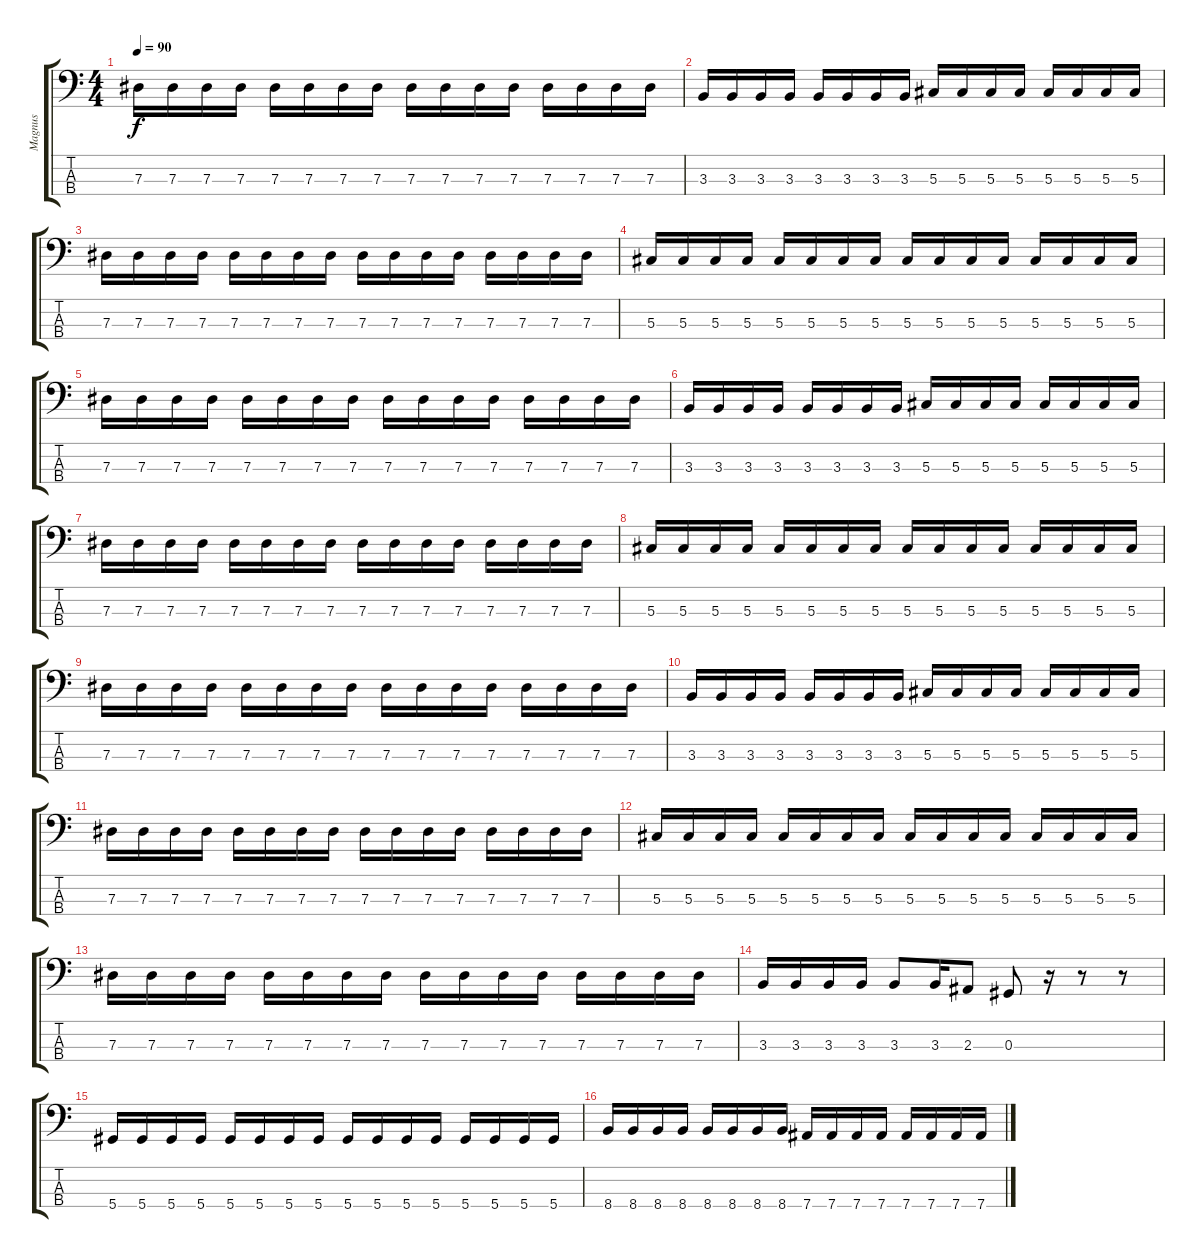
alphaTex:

\track ("Magnus" "Magnus") {instrument electricbassfinger}
\staff {score tabs}
\tuning (Gb2 Db2 Ab1 Eb1) {hide}
\ts (4 4)
\tempo 90
\clef f4
\ks c
7.3.16{dy f} 7.3.16 7.3.16 7.3.16 7.3.16 7.3.16 7.3.16 7.3.16 7.3.16 7.3.16 7.3.16 7.3.16 7.3.16 7.3.16 7.3.16 7.3.16 |
3.3.16 3.3.16 3.3.16 3.3.16 3.3.16 3.3.16 3.3.16 3.3.16 5.3.16 5.3.16 5.3.16 5.3.16 5.3.16 5.3.16 5.3.16 5.3.16 |
7.3.16 7.3.16 7.3.16 7.3.16 7.3.16 7.3.16 7.3.16 7.3.16 7.3.16 7.3.16 7.3.16 7.3.16 7.3.16 7.3.16 7.3.16 7.3.16 |
5.3.16 5.3.16 5.3.16 5.3.16 5.3.16 5.3.16 5.3.16 5.3.16 5.3.16 5.3.16 5.3.16 5.3.16 5.3.16 5.3.16 5.3.16 5.3.16 |
7.3.16 7.3.16 7.3.16 7.3.16 7.3.16 7.3.16 7.3.16 7.3.16 7.3.16 7.3.16 7.3.16 7.3.16 7.3.16 7.3.16 7.3.16 7.3.16 |
3.3.16 3.3.16 3.3.16 3.3.16 3.3.16 3.3.16 3.3.16 3.3.16 5.3.16 5.3.16 5.3.16 5.3.16 5.3.16 5.3.16 5.3.16 5.3.16 |
7.3.16 7.3.16 7.3.16 7.3.16 7.3.16 7.3.16 7.3.16 7.3.16 7.3.16 7.3.16 7.3.16 7.3.16 7.3.16 7.3.16 7.3.16 7.3.16 |
5.3.16 5.3.16 5.3.16 5.3.16 5.3.16 5.3.16 5.3.16 5.3.16 5.3.16 5.3.16 5.3.16 5.3.16 5.3.16 5.3.16 5.3.16 5.3.16 |
7.3.16 7.3.16 7.3.16 7.3.16 7.3.16 7.3.16 7.3.16 7.3.16 7.3.16 7.3.16 7.3.16 7.3.16 7.3.16 7.3.16 7.3.16 7.3.16 |
3.3.16 3.3.16 3.3.16 3.3.16 3.3.16 3.3.16 3.3.16 3.3.16 5.3.16 5.3.16 5.3.16 5.3.16 5.3.16 5.3.16 5.3.16 5.3.16 |
7.3.16 7.3.16 7.3.16 7.3.16 7.3.16 7.3.16 7.3.16 7.3.16 7.3.16 7.3.16 7.3.16 7.3.16 7.3.16 7.3.16 7.3.16 7.3.16 |
5.3.16 5.3.16 5.3.16 5.3.16 5.3.16 5.3.16 5.3.16 5.3.16 5.3.16 5.3.16 5.3.16 5.3.16 5.3.16 5.3.16 5.3.16 5.3.16 |
7.3.16 7.3.16 7.3.16 7.3.16 7.3.16 7.3.16 7.3.16 7.3.16 7.3.16 7.3.16 7.3.16 7.3.16 7.3.16 7.3.16 7.3.16 7.3.16 |
3.3.16 3.3.16 3.3.16 3.3.16 3.3.8 3.3.16 2.3.8 0.3.8 r.16 r.8 r.8 |
5.4.16 5.4.16 5.4.16 5.4.16 5.4.16 5.4.16 5.4.16 5.4.16 5.4.16 5.4.16 5.4.16 5.4.16 5.4.16 5.4.16 5.4.16 5.4.16 |
8.4.16 8.4.16 8.4.16 8.4.16 8.4.16 8.4.16 8.4.16 8.4.16 7.4.16 7.4.16 7.4.16 7.4.16 7.4.16 7.4.16 7.4.16 7.4.16
